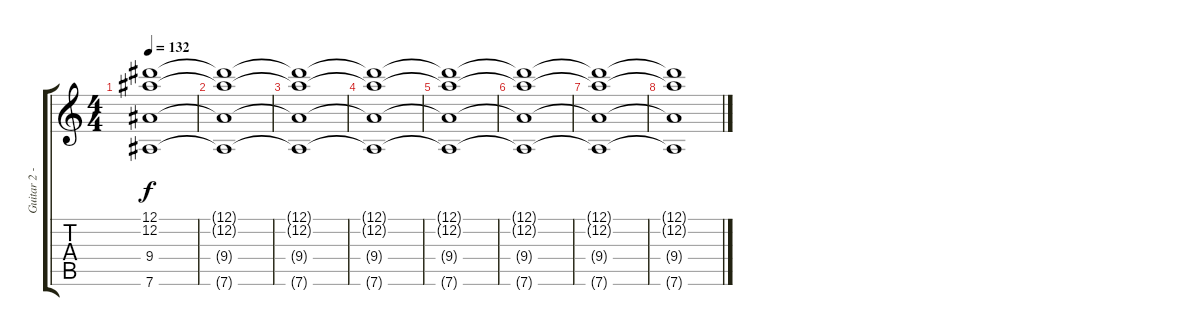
\track ("Guitar 2 - lead" "Guitar 2 -") {instrument distortionguitar}
\staff {score tabs}
\tuning (Eb4 Bb3 Gb3 Db3 Ab2 Eb2) {hide}
\ts (4 4)
\tempo 132
\clef g2
\ks c
(12.1{t} 12.2{t} 9.4{t} 7.6{t}).1{dy f volume 6} |
(12.1{t} 12.2{t} 9.4{t} 7.6{t}).1 |
(12.1{t} 12.2{t} 9.4{t} 7.6{t}).1{volume 4} |
(12.1{t} 12.2{t} 9.4{t} 7.6{t}).1 |
(12.1{t} 12.2{t} 9.4{t} 7.6{t}).1{volume 0} |
(12.1{t} 12.2{t} 9.4{t} 7.6{t}).1 |
(12.1{t} 12.2{t} 9.4{t} 7.6{t}).1 |
(12.1{t} 12.2{t} 9.4{t} 7.6{t}).1
